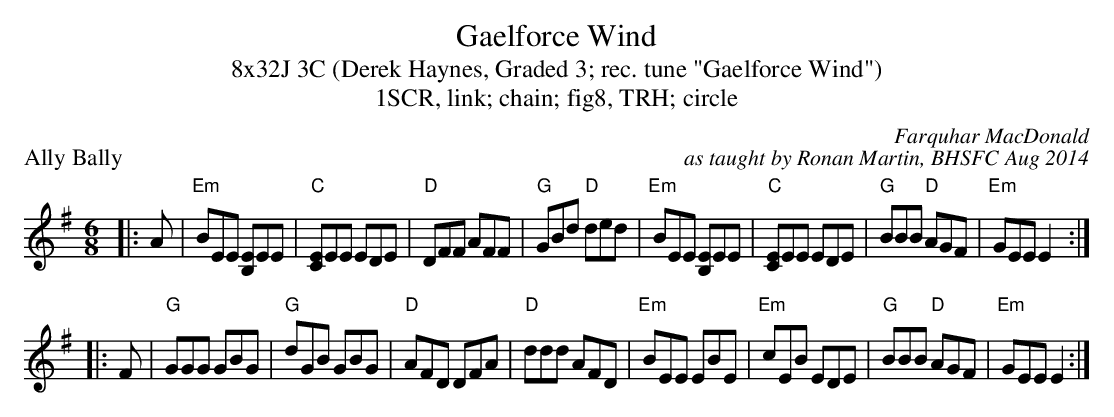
X:1
T: Gaelforce Wind
T: 8x32J 3C (Derek Haynes, Graded 3; rec. tune "Gaelforce Wind")
T: 1SCR, link; chain; fig8, TRH; circle
P: Ally Bally
C: Farquhar MacDonald
C: as taught by Ronan Martin, BHSFC Aug 2014
M: 6/8
L: 1/8
K: Em
|: A|"Em"BEE [B,E]EE|"C"[CE]EE EDE|"D"DFF AFF|"G"GBd "D"ded|"Em"BEE [B,E]EE|"C"[CE]EE EDE|"G"BBB "D"AGF|"Em"GEE E2 :|
|: F|"G"GGG GBG|"G"dGB GBG|"D"AFD DFA|"D"ddd AFD|"Em"BEE EBE|"Em"cEB EDE|"G"BBB "D"AGF|"Em"GEE E2 :|
